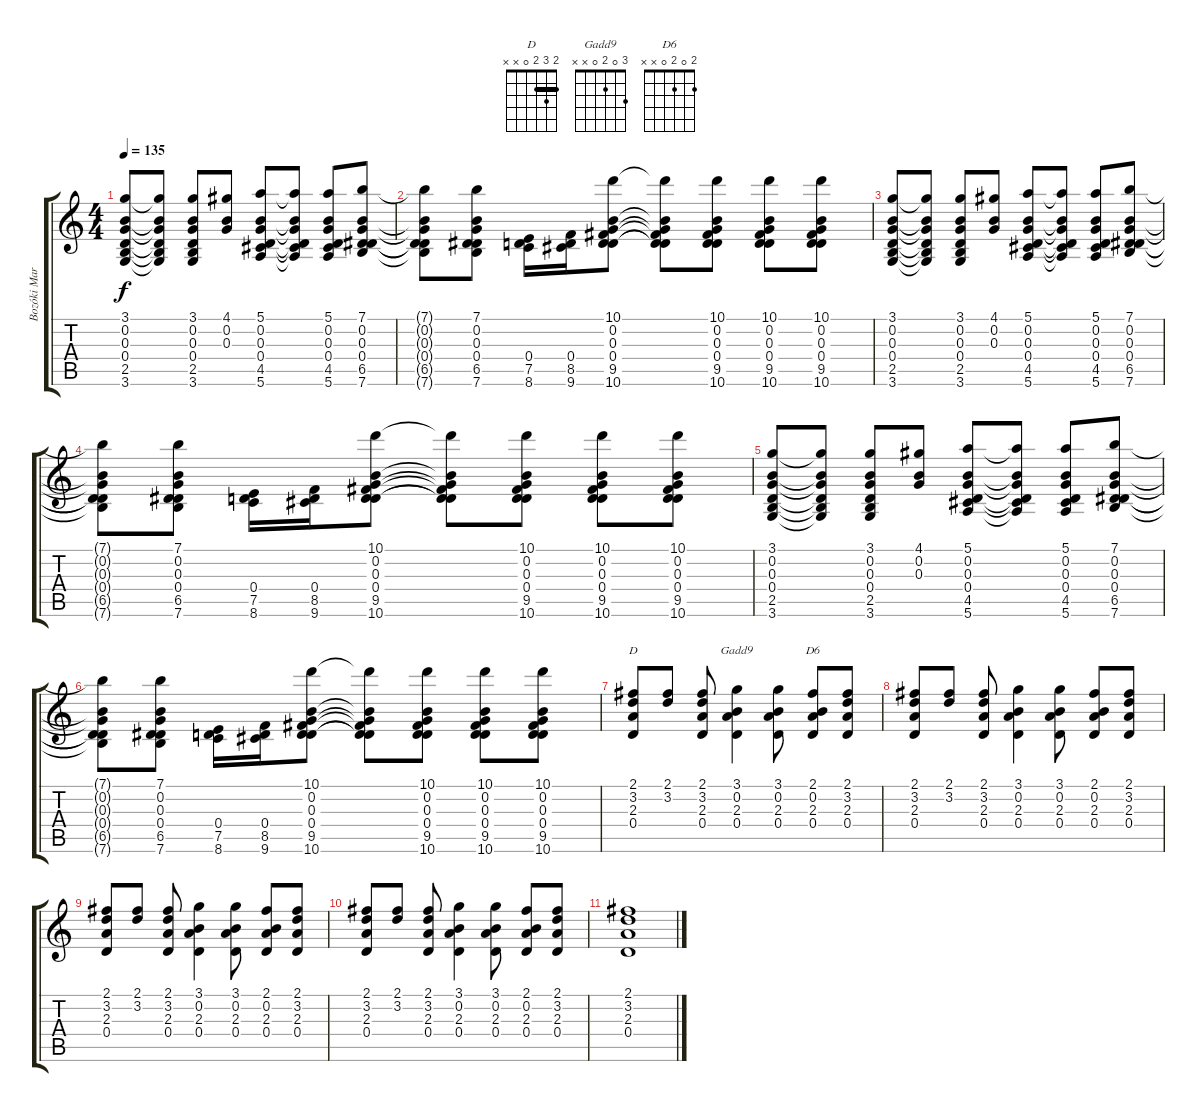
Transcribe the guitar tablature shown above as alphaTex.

\track ("Bozóki Marcell - Elektromos Gitár" "Bozóki Mar") {instrument electricguitarclean}
\staff {score tabs}
\tuning (E4 B3 G3 D3 A2 E2) {hide}
\chord ("D" 2 3 2 0 x x) {barre 2}
\chord ("Gadd9" 3 0 2 0 x x)
\chord ("D6" 2 0 2 0 x x)
\ts (4 4)
\tempo 135
\clef g2
\ks c
(3.1 0.2 0.3 0.4 2.5 3.6).8{dy f} (3.1{t} 0.2{t} 0.3{t} 0.4{t} 2.5{t} 3.6{t}).8 (3.1 0.2 0.3 0.4 2.5 3.6).8 (4.1 0.2 0.3).8 (5.1 0.2 0.3 0.4 4.5 5.6).8 (5.1{t} 0.2{t} 0.3{t} 0.4{t} 4.5{t} 5.6{t}).8 (5.1 0.2 0.3 0.4 4.5 5.6).8 (7.1 0.2 0.3 0.4 6.5 7.6).8 |
(7.1{t} 0.2{t} 0.3{t} 0.4{t} 6.5{t} 7.6{t}).8 (7.1 0.2 0.3 0.4 6.5 7.6).8 (0.4 7.5 8.6).16 (0.4 8.5 9.6).16 (10.1 0.2 0.3 0.4 9.5 10.6).8 (10.1{t} 0.2{t} 0.3{t} 0.4{t} 9.5{t} 10.6{t}).8 (10.1 0.2 0.3 0.4 9.5 10.6).8 (10.1 0.2 0.3 0.4 9.5 10.6).8 (10.1 0.2 0.3 0.4 9.5 10.6).8 |
(3.1 0.2 0.3 0.4 2.5 3.6).8 (3.1{t} 0.2{t} 0.3{t} 0.4{t} 2.5{t} 3.6{t}).8 (3.1 0.2 0.3 0.4 2.5 3.6).8 (4.1 0.2 0.3).8 (5.1 0.2 0.3 0.4 4.5 5.6).8 (5.1{t} 0.2{t} 0.3{t} 0.4{t} 4.5{t} 5.6{t}).8 (5.1 0.2 0.3 0.4 4.5 5.6).8 (7.1 0.2 0.3 0.4 6.5 7.6).8 |
(7.1{t} 0.2{t} 0.3{t} 0.4{t} 6.5{t} 7.6{t}).8 (7.1 0.2 0.3 0.4 6.5 7.6).8 (0.4 7.5 8.6).16 (0.4 8.5 9.6).16 (10.1 0.2 0.3 0.4 9.5 10.6).8 (10.1{t} 0.2{t} 0.3{t} 0.4{t} 9.5{t} 10.6{t}).8 (10.1 0.2 0.3 0.4 9.5 10.6).8 (10.1 0.2 0.3 0.4 9.5 10.6).8 (10.1 0.2 0.3 0.4 9.5 10.6).8 |
(3.1 0.2 0.3 0.4 2.5 3.6).8 (3.1{t} 0.2{t} 0.3{t} 0.4{t} 2.5{t} 3.6{t}).8 (3.1 0.2 0.3 0.4 2.5 3.6).8 (4.1 0.2 0.3).8 (5.1 0.2 0.3 0.4 4.5 5.6).8 (5.1{t} 0.2{t} 0.3{t} 0.4{t} 4.5{t} 5.6{t}).8 (5.1 0.2 0.3 0.4 4.5 5.6).8 (7.1 0.2 0.3 0.4 6.5 7.6).8 |
(7.1{t} 0.2{t} 0.3{t} 0.4{t} 6.5{t} 7.6{t}).8 (7.1 0.2 0.3 0.4 6.5 7.6).8 (0.4 7.5 8.6).16 (0.4 8.5 9.6).16 (10.1 0.2 0.3 0.4 9.5 10.6).8 (10.1{t} 0.2{t} 0.3{t} 0.4{t} 9.5{t} 10.6{t}).8 (10.1 0.2 0.3 0.4 9.5 10.6).8 (10.1 0.2 0.3 0.4 9.5 10.6).8 (10.1 0.2 0.3 0.4 9.5 10.6).8 |
(2.1 3.2 2.3 0.4).8{ch "D"} (2.1 3.2).8 (2.1 3.2 2.3 0.4).8 (3.1 0.2 2.3 0.4).4{ch "Gadd9"} (3.1 0.2 2.3 0.4).8 (2.1 0.2 2.3 0.4).8{ch "D6"} (2.1 3.2 2.3 0.4).8 |
(2.1 3.2 2.3 0.4).8 (2.1 3.2).8 (2.1 3.2 2.3 0.4).8 (3.1 0.2 2.3 0.4).4 (3.1 0.2 2.3 0.4).8 (2.1 0.2 2.3 0.4).8 (2.1 3.2 2.3 0.4).8 |
(2.1 3.2 2.3 0.4).8 (2.1 3.2).8 (2.1 3.2 2.3 0.4).8 (3.1 0.2 2.3 0.4).4 (3.1 0.2 2.3 0.4).8 (2.1 0.2 2.3 0.4).8 (2.1 3.2 2.3 0.4).8 |
(2.1 3.2 2.3 0.4).8 (2.1 3.2).8 (2.1 3.2 2.3 0.4).8 (3.1 0.2 2.3 0.4).4 (3.1 0.2 2.3 0.4).8 (2.1 0.2 2.3 0.4).8 (2.1 3.2 2.3 0.4).8 |
(2.1 3.2 2.3 0.4).1
